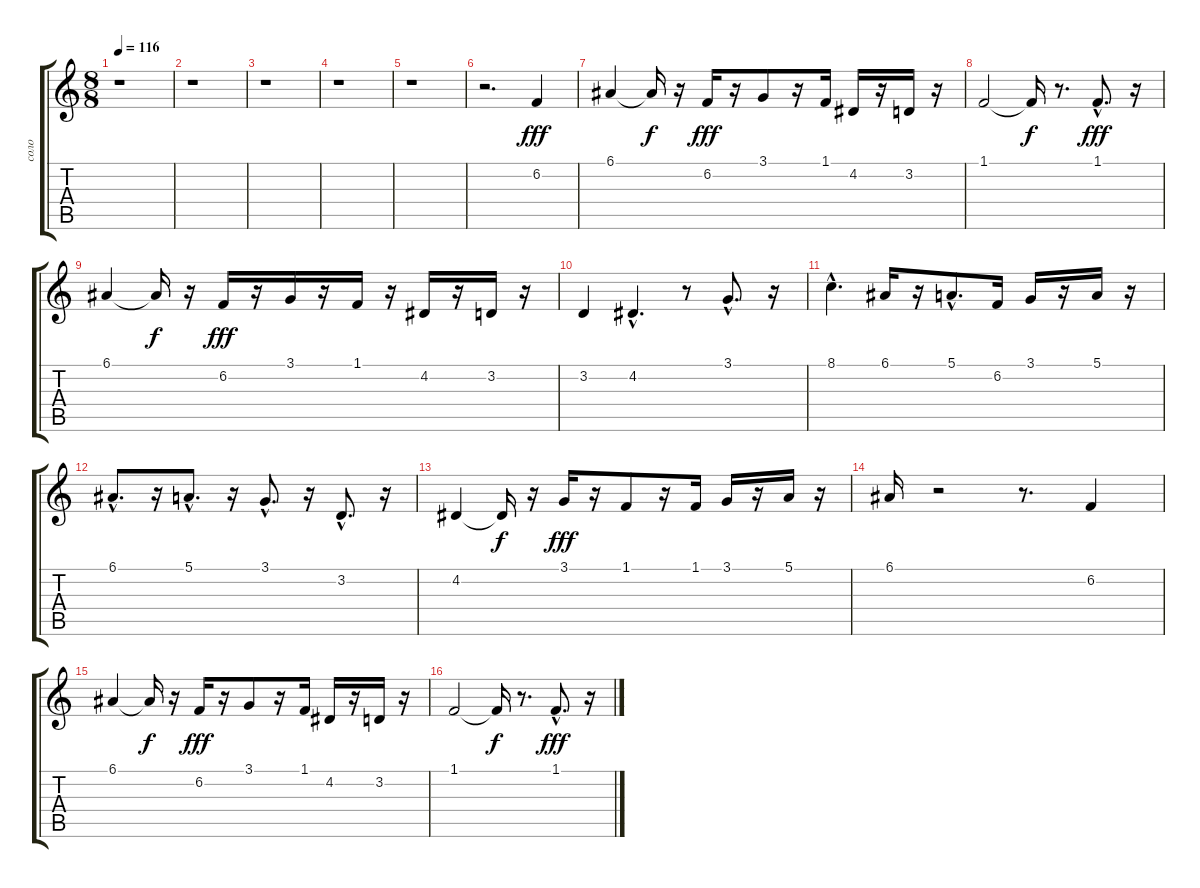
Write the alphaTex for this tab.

\track ("соло" "соло") {instrument trumpet}
\staff {score tabs}
\tuning (E4 B3 G3 D3 A2 E2) {hide}
\ts (8 8)
\tempo 116
\clef g2
\ks c
r.1{dy fff instrument trumpet} |
r.1 |
r.1 |
r.1 |
r.1 |
r.2{d} 6.2.4 |
6.1.4 6.1{t}.16{dy f} r.16 6.2.16{dy fff} r.16 3.1.8 r.16 1.1.16 4.2.16 r.16 3.2.16 r.16 |
1.1.2 1.1{t}.16{dy f} r.8{d} 1.1{hac}.8{d dy fff} r.16 |
6.1.4 6.1{t}.16{dy f} r.16 6.2.16{dy fff} r.16 3.1.16 r.16 1.1.16 r.16 4.2.16 r.16 3.2.16 r.16 |
3.2.4 4.2{hac}.4{d} r.8 3.1{hac}.8{d} r.16 |
8.1{hac}.4{d} 6.1.16 r.16 5.1{hac}.8{d} 6.2.16 3.1.16 r.16 5.1.16 r.16 |
6.1{hac}.8{d} r.16 5.1{hac}.8{d} r.16 3.1{hac}.8{d} r.16 3.2{hac}.8{d} r.16 |
4.2.4 4.2{t}.16{dy f} r.16 3.1.16{dy fff} r.16 1.1.8 r.16 1.1.16 3.1.16 r.16 5.1.16 r.16 |
6.1.16 r.2 r.8{d} 6.2.4 |
6.1.4 6.1{t}.16{dy f} r.16 6.2.16{dy fff} r.16 3.1.8 r.16 1.1.16 4.2.16 r.16 3.2.16 r.16 |
1.1.2 1.1{t}.16{dy f} r.8{d} 1.1{hac}.8{d dy fff} r.16
